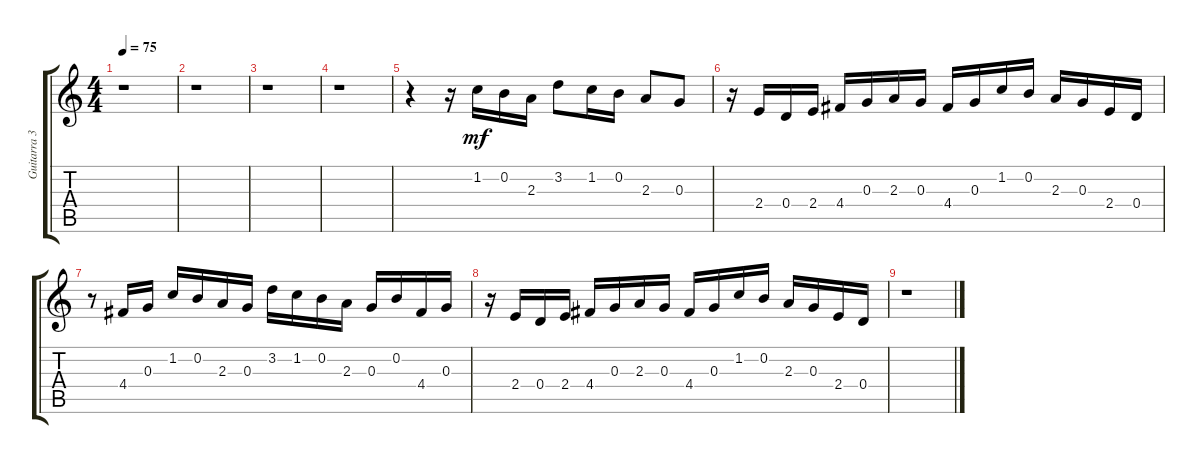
\track ("Guitarra 3" "Guitarra 3") {instrument acousticguitarnylon}
\staff {score tabs}
\tuning (E4 B3 G3 D3 A2 E2) {hide}
\ts (4 4)
\tempo 75
\clef g2
\ks c
r.1{dy mf} |
r.1 |
r.1 |
r.1 |
r.4 r.16 1.2.16 0.2.16 2.3.16 3.2.8 1.2.16 0.2.16 2.3.8 0.3.8 |
r.16 2.4.16 0.4.16 2.4.16 4.4.16 0.3.16 2.3.16 0.3.16 4.4.16 0.3.16 1.2.16 0.2.16 2.3.16 0.3.16 2.4.16 0.4.16 |
r.8 4.4.16 0.3.16 1.2.16 0.2.16 2.3.16 0.3.16 3.2.16 1.2.16 0.2.16 2.3.16 0.3.16 0.2.16 4.4.16 0.3.16 |
r.16 2.4.16 0.4.16 2.4.16 4.4.16 0.3.16 2.3.16 0.3.16 4.4.16 0.3.16 1.2.16 0.2.16 2.3.16 0.3.16 2.4.16 0.4.16 |
r.1
